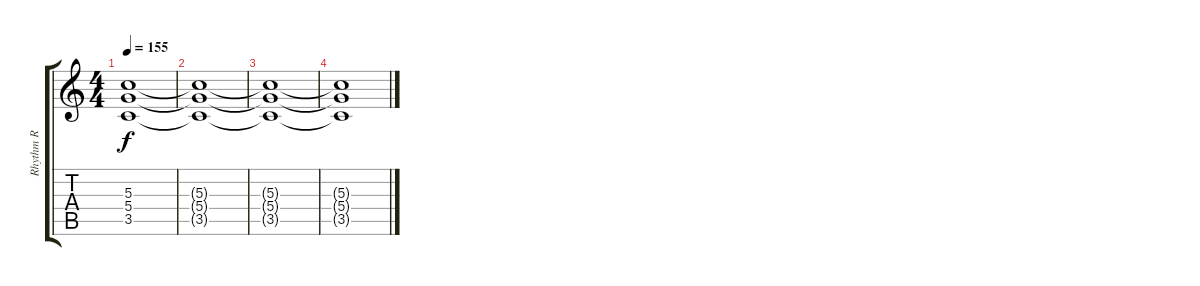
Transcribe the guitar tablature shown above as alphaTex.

\track ("Rhythm R" "Rhythm R") {instrument overdrivenguitar}
\staff {score tabs}
\tuning (E4 B3 G3 D3 A2 E2) {hide}
\ts (4 4)
\tempo 155
\clef g2
\ks c
(5.3 5.4 3.5).1{dy f} |
(5.3{t} 5.4{t} 3.5{t}).1 |
(5.3{t} 5.4{t} 3.5{t}).1 |
(5.3{t} 5.4{t} 3.5{t}).1
